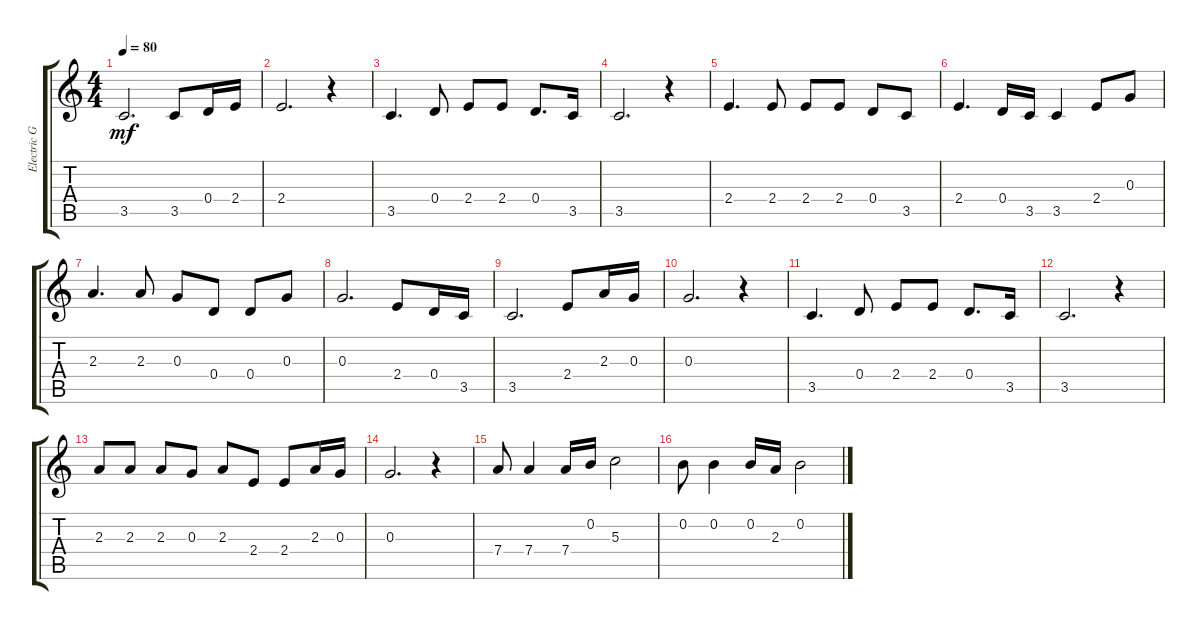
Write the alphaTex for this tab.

\track ("Electric Guitar (Clean)" "Electric G") {instrument electricguitarclean}
\staff {score tabs}
\tuning (E4 B3 G3 D3 A2 E2) {hide}
\ts (4 4)
\tempo 80
\clef g2
\ks c
3.5.2{d dy mf} 3.5.8 0.4.16 2.4.16 |
2.4.2{d} r.4 |
3.5.4{d} 0.4.8 2.4.8 2.4.8 0.4.8{d} 3.5.16 |
3.5.2{d} r.4 |
2.4.4{d} 2.4.8 2.4.8 2.4.8 0.4.8 3.5.8 |
2.4.4{d} 0.4.16 3.5.16 3.5.4 2.4.8 0.3.8 |
2.3.4{d} 2.3.8 0.3.8 0.4.8 0.4.8 0.3.8 |
0.3.2{d} 2.4.8 0.4.16 3.5.16 |
3.5.2{d} 2.4.8 2.3.16 0.3.16 |
0.3.2{d} r.4 |
3.5.4{d} 0.4.8 2.4.8 2.4.8 0.4.8{d} 3.5.16 |
3.5.2{d} r.4 |
2.3.8 2.3.8 2.3.8 0.3.8 2.3.8 2.4.8 2.4.8 2.3.16 0.3.16 |
0.3.2{d} r.4 |
7.4.8 7.4.4 7.4.16 0.2.16 5.3.2 |
0.2.8 0.2.4 0.2.16 2.3.16 0.2.2
